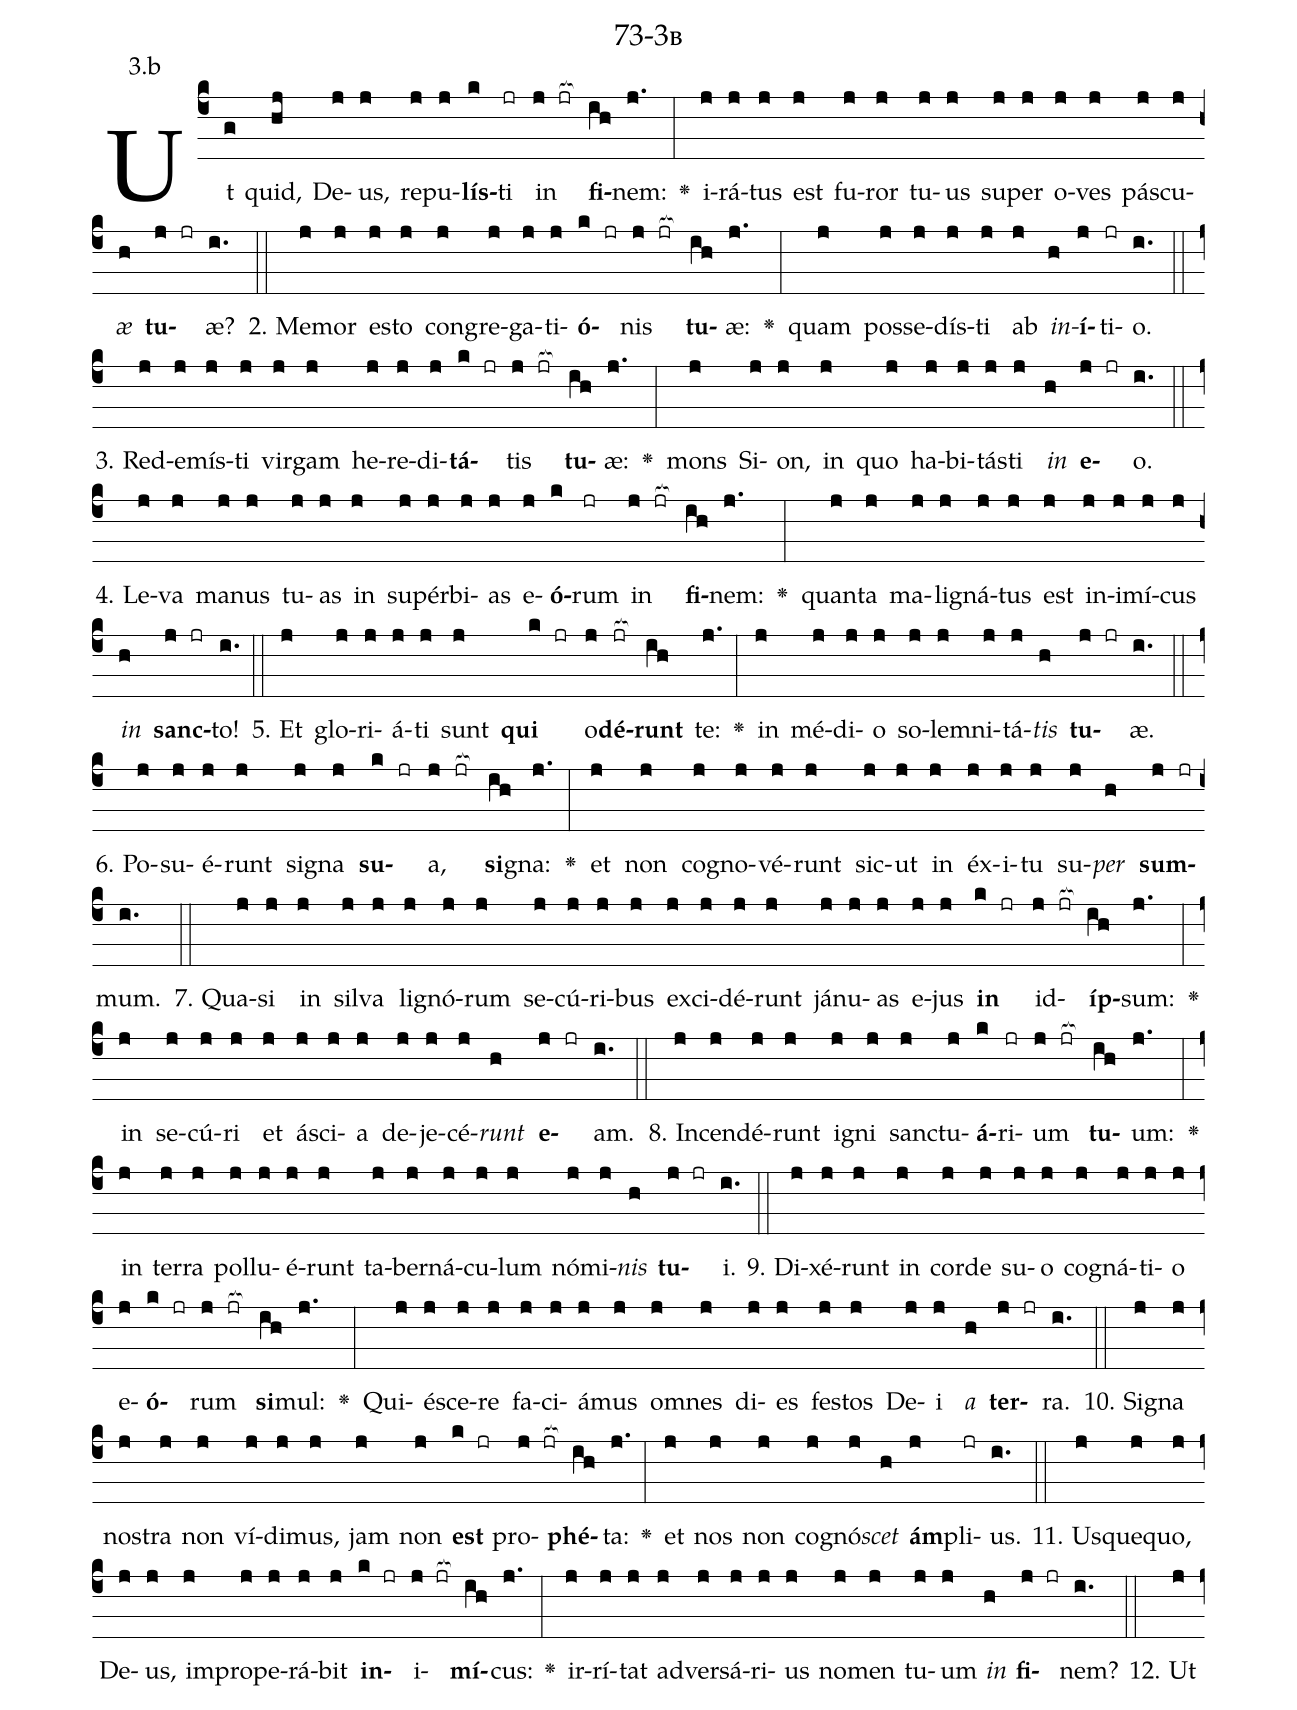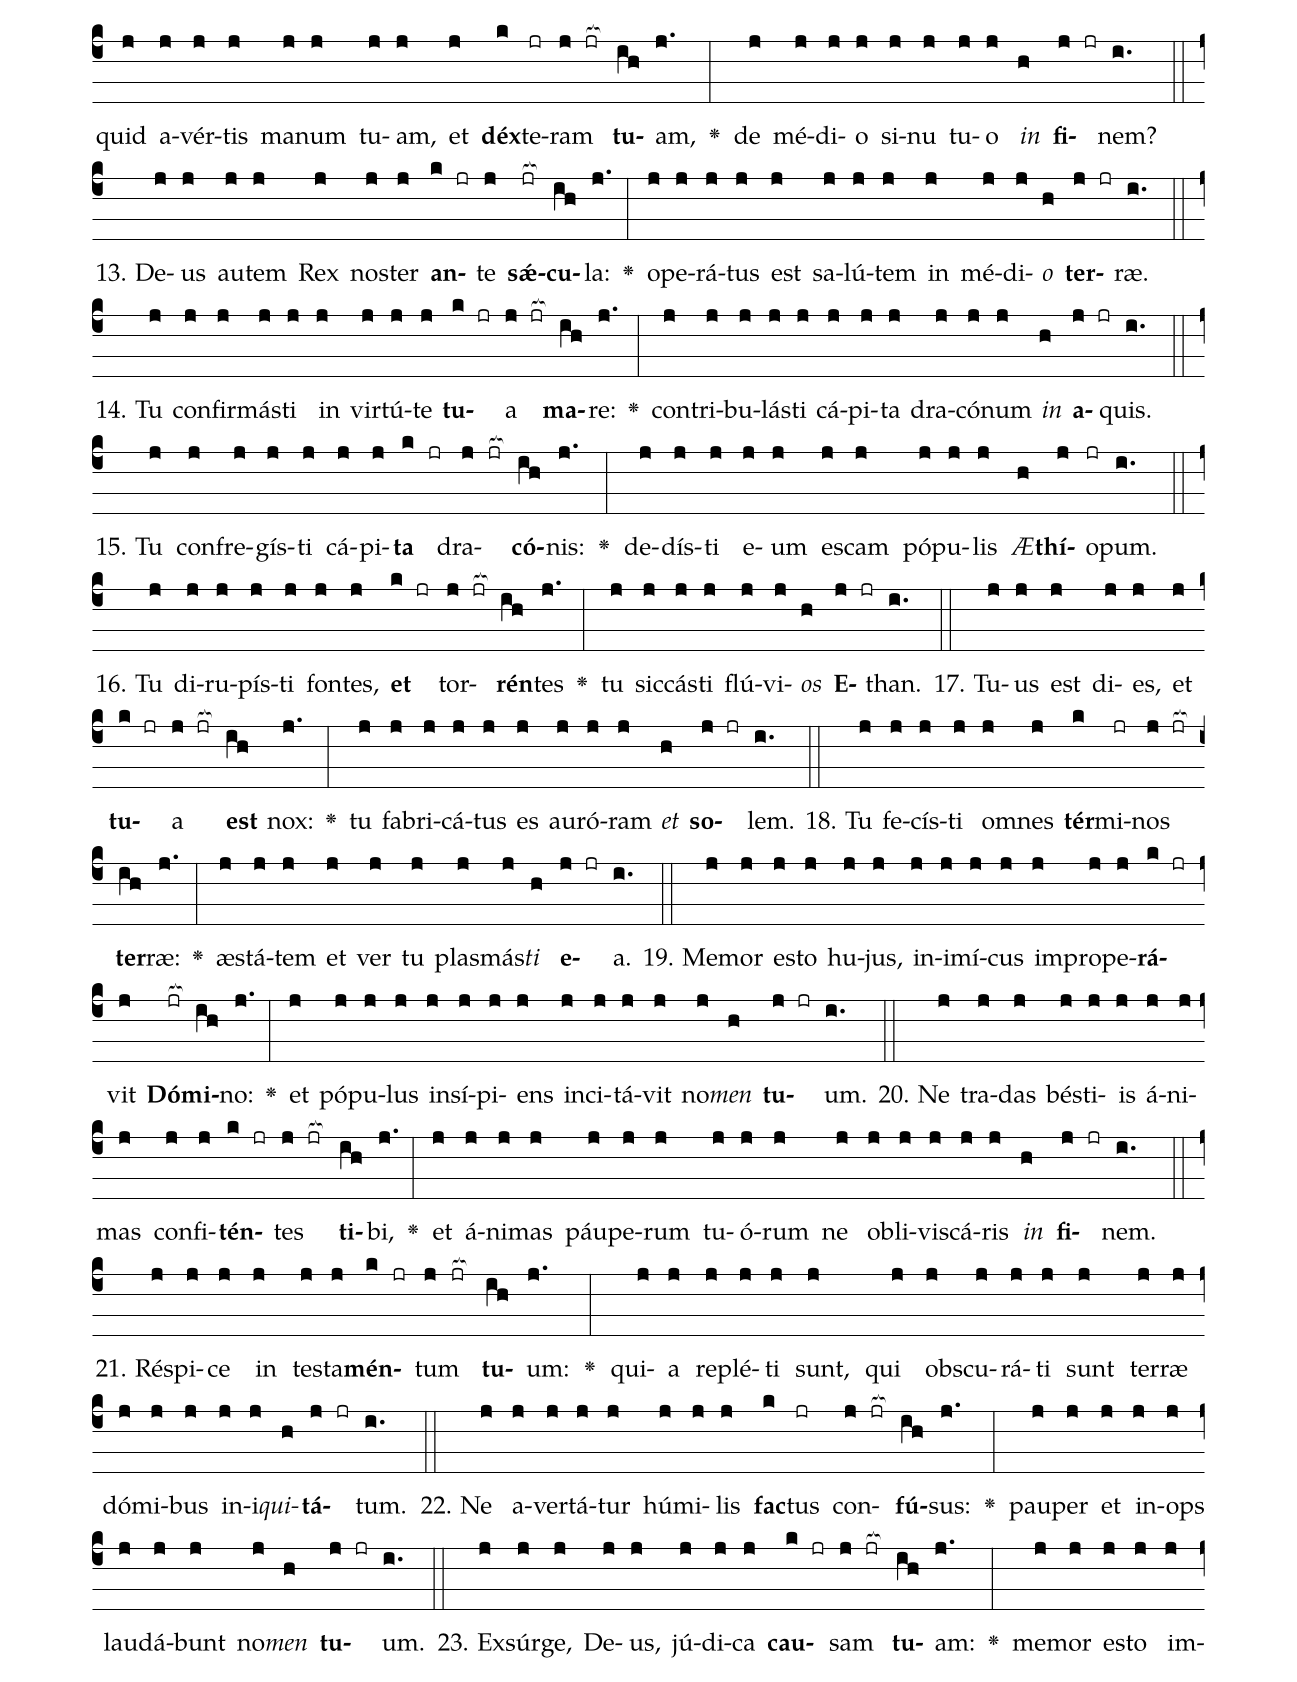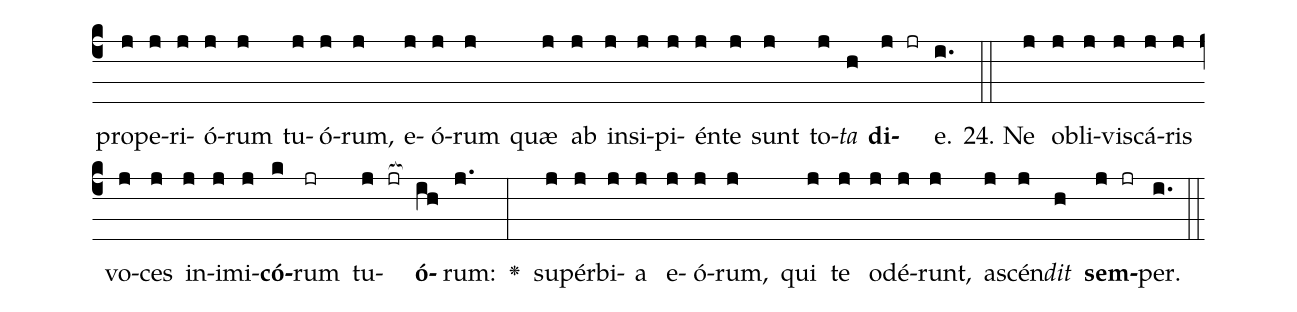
name: 73-3b;
annotation: 3.b;
%%
(c4)Ut(g) quid,(hj) De(j)us,(j) re(j)pu(j)<b>lís</b>(k)ti(jr) in(j jr[ocb:1{]) <b>fi</b>(ih[ocb:0}])nem:(j.) <v>\greheightstar</v>(:) i(j)rá(j)tus(j) est(j) fu(j)ror(j) tu(j)us(j) su(j)per(j) o(j)ves(j) pás(j)cu(j)<i>æ</i>(h) <b>tu</b>(j jr)æ?(i.) (::)
2. Me(j)mor(j) es(j)to(j) con(j)gre(j)ga(j)ti(j)<b>ó</b>(k jr)nis(j jr[ocb:1{]) <b>tu</b>(ih[ocb:0}])æ:(j.) <v>\greheightstar</v>(:) quam(j) pos(j)se(j)dís(j)ti(j) ab(j) <i>in</i>(h)<b>í</b>(j)ti(jr)o.(i.) (::)
3. Red(j)e(j)mís(j)ti(j) vir(j)gam(j) he(j)re(j)di(j)<b>tá</b>(k jr)tis(j jr[ocb:1{]) <b>tu</b>(ih[ocb:0}])æ:(j.) <v>\greheightstar</v>(:) mons(j) Si(j)on,(j) in(j) quo(j) ha(j)bi(j)tás(j)ti(j) <i>in</i>(h) <b>e</b>(j jr)o.(i.) (::)
4. Le(j)va(j) ma(j)nus(j) tu(j)as(j) in(j) su(j)pér(j)bi(j)as(j) e(j)<b>ó</b>(k)rum(jr) in(j jr[ocb:1{]) <b>fi</b>(ih[ocb:0}])nem:(j.) <v>\greheightstar</v>(:) quan(j)ta(j) ma(j)li(j)gná(j)tus(j) est(j) in(j)i(j)mí(j)cus(j) <i>in</i>(h) <b>sanc</b>(j jr)to!(i.) (::)
5. Et(j) glo(j)ri(j)á(j)ti(j) sunt(j) <b>qui</b>(k jr) o(j)<b>dé</b>(jr[ocb:1{])<b>runt</b>(ih[ocb:0}]) te:(j.) <v>\greheightstar</v>(:) in(j) mé(j)di(j)o(j) so(j)lem(j)ni(j)tá(j)<i>tis</i>(h) <b>tu</b>(j jr)æ.(i.) (::)
6. Po(j)su(j)é(j)runt(j) si(j)gna(j) <b>su</b>(k jr)a,(j jr[ocb:1{]) <b>si</b>(ih[ocb:0}])gna:(j.) <v>\greheightstar</v>(:) et(j) non(j) co(j)gno(j)vé(j)runt(j) sic(j)ut(j) in(j) éx(j)i(j)tu(j) su(j)<i>per</i>(h) <b>sum</b>(j jr)mum.(i.) (::)
7. Qua(j)si(j) in(j) sil(j)va(j) li(j)gnó(j)rum(j) se(j)cú(j)ri(j)bus(j) ex(j)ci(j)dé(j)runt(j) já(j)nu(j)as(j) e(j)jus(j) <b>in</b>(k jr) id(j jr[ocb:1{])<b>íp</b>(ih[ocb:0}])sum:(j.) <v>\greheightstar</v>(:) in(j) se(j)cú(j)ri(j) et(j) á(j)sci(j)a(j) de(j)je(j)cé(j)<i>runt</i>(h) <b>e</b>(j jr)am.(i.) (::)
8. In(j)cen(j)dé(j)runt(j) i(j)gni(j) sanc(j)tu(j)<b>á</b>(k)ri(jr)um(j jr[ocb:1{]) <b>tu</b>(ih[ocb:0}])um:(j.) <v>\greheightstar</v>(:) in(j) ter(j)ra(j) pol(j)lu(j)é(j)runt(j) ta(j)ber(j)ná(j)cu(j)lum(j) nó(j)mi(j)<i>nis</i>(h) <b>tu</b>(j jr)i.(i.) (::)
9. Di(j)xé(j)runt(j) in(j) cor(j)de(j) su(j)o(j) co(j)gná(j)ti(j)o(j) e(j)<b>ó</b>(k jr)rum(j jr[ocb:1{]) <b>si</b>(ih[ocb:0}])mul:(j.) <v>\greheightstar</v>(:) Qui(j)é(j)sce(j)re(j) fa(j)ci(j)á(j)mus(j) om(j)nes(j) di(j)es(j) fes(j)tos(j) De(j)i(j) <i>a</i>(h) <b>ter</b>(j jr)ra.(i.) (::)
10. Si(j)gna(j) nos(j)tra(j) non(j) ví(j)di(j)mus,(j) jam(j) non(j) <b>est</b>(k jr) pro(j jr[ocb:1{])<b>phé</b>(ih[ocb:0}])ta:(j.) <v>\greheightstar</v>(:) et(j) nos(j) non(j) co(j)gnó(j)<i>scet</i>(h) <b>ám</b>(j)pli(jr)us.(i.) (::)
11. Us(j)que(j)quo,(j) De(j)us,(j) im(j)pro(j)pe(j)rá(j)bit(j) <b>in</b>(k jr)i(j jr[ocb:1{])<b>mí</b>(ih[ocb:0}])cus:(j.) <v>\greheightstar</v>(:) ir(j)rí(j)tat(j) ad(j)ver(j)sá(j)ri(j)us(j) no(j)men(j) tu(j)um(j) <i>in</i>(h) <b>fi</b>(j jr)nem?(i.) (::)
12. Ut(j) quid(j) a(j)vér(j)tis(j) ma(j)num(j) tu(j)am,(j) et(j) <b>déx</b>(k)te(jr)ram(j jr[ocb:1{]) <b>tu</b>(ih[ocb:0}])am,(j.) <v>\greheightstar</v>(:) de(j) mé(j)di(j)o(j) si(j)nu(j) tu(j)o(j) <i>in</i>(h) <b>fi</b>(j jr)nem?(i.) (::)
13. De(j)us(j) au(j)tem(j) Rex(j) nos(j)ter(j) <b>an</b>(k jr)te(j) <b>sǽ</b>(jr[ocb:1{])<b>cu</b>(ih[ocb:0}])la:(j.) <v>\greheightstar</v>(:) o(j)pe(j)rá(j)tus(j) est(j) sa(j)lú(j)tem(j) in(j) mé(j)di(j)<i>o</i>(h) <b>ter</b>(j jr)ræ.(i.) (::)
14. Tu(j) con(j)fir(j)más(j)ti(j) in(j) vir(j)tú(j)te(j) <b>tu</b>(k jr)a(j jr[ocb:1{]) <b>ma</b>(ih[ocb:0}])re:(j.) <v>\greheightstar</v>(:) con(j)tri(j)bu(j)lás(j)ti(j) cá(j)pi(j)ta(j) dra(j)có(j)num(j) <i>in</i>(h) <b>a</b>(j jr)quis.(i.) (::)
15. Tu(j) con(j)fre(j)gís(j)ti(j) cá(j)pi(j)<b>ta</b>(k jr) dra(j jr[ocb:1{])<b>có</b>(ih[ocb:0}])nis:(j.) <v>\greheightstar</v>(:) de(j)dís(j)ti(j) e(j)um(j) es(j)cam(j) pó(j)pu(j)lis(j) <i>Æ</i>(h)<b>thí</b>(j)o(jr)pum.(i.) (::)
16. Tu(j) di(j)ru(j)pís(j)ti(j) fon(j)tes,(j) <b>et</b>(k jr) tor(j jr[ocb:1{])<b>rén</b>(ih[ocb:0}])tes(j.) <v>\greheightstar</v>(:) tu(j) sic(j)cás(j)ti(j) flú(j)vi(j)<i>os</i>(h) <b>E</b>(j jr)than.(i.) (::)
17. Tu(j)us(j) est(j) di(j)es,(j) et(j) <b>tu</b>(k jr)a(j jr[ocb:1{]) <b>est</b>(ih[ocb:0}]) nox:(j.) <v>\greheightstar</v>(:) tu(j) fa(j)bri(j)cá(j)tus(j) es(j) au(j)ró(j)ram(j) <i>et</i>(h) <b>so</b>(j jr)lem.(i.) (::)
18. Tu(j) fe(j)cís(j)ti(j) om(j)nes(j) <b>tér</b>(k)mi(jr)nos(j jr[ocb:1{]) <b>ter</b>(ih[ocb:0}])ræ:(j.) <v>\greheightstar</v>(:) æs(j)tá(j)tem(j) et(j) ver(j) tu(j) plas(j)más(j)<i>ti</i>(h) <b>e</b>(j jr)a.(i.) (::)
19. Me(j)mor(j) es(j)to(j) hu(j)jus,(j) in(j)i(j)mí(j)cus(j) im(j)pro(j)pe(j)<b>rá</b>(k jr)vit(j) <b>Dó</b>(jr[ocb:1{])<b>mi</b>(ih[ocb:0}])no:(j.) <v>\greheightstar</v>(:) et(j) pó(j)pu(j)lus(j) in(j)sí(j)pi(j)ens(j) in(j)ci(j)tá(j)vit(j) no(j)<i>men</i>(h) <b>tu</b>(j jr)um.(i.) (::)
20. Ne(j) tra(j)das(j) bés(j)ti(j)is(j) á(j)ni(j)mas(j) con(j)fi(j)<b>tén</b>(k jr)tes(j jr[ocb:1{]) <b>ti</b>(ih[ocb:0}])bi,(j.) <v>\greheightstar</v>(:) et(j) á(j)ni(j)mas(j) páu(j)pe(j)rum(j) tu(j)ó(j)rum(j) ne(j) ob(j)li(j)vis(j)cá(j)ris(j) <i>in</i>(h) <b>fi</b>(j jr)nem.(i.) (::)
21. Ré(j)spi(j)ce(j) in(j) tes(j)ta(j)<b>mén</b>(k jr)tum(j jr[ocb:1{]) <b>tu</b>(ih[ocb:0}])um:(j.) <v>\greheightstar</v>(:) qui(j)a(j) re(j)plé(j)ti(j) sunt,(j) qui(j) obs(j)cu(j)rá(j)ti(j) sunt(j) ter(j)ræ(j) dó(j)mi(j)bus(j) in(j)i(j)<i>qui</i>(h)<b>tá</b>(j jr)tum.(i.) (::)
22. Ne(j) a(j)ver(j)tá(j)tur(j) hú(j)mi(j)lis(j) <b>fac</b>(k)tus(jr) con(j jr[ocb:1{])<b>fú</b>(ih[ocb:0}])sus:(j.) <v>\greheightstar</v>(:) pau(j)per(j) et(j) in(j)ops(j) lau(j)dá(j)bunt(j) no(j)<i>men</i>(h) <b>tu</b>(j jr)um.(i.) (::)
23. Ex(j)súr(j)ge,(j) De(j)us,(j) jú(j)di(j)ca(j) <b>cau</b>(k jr)sam(j jr[ocb:1{]) <b>tu</b>(ih[ocb:0}])am:(j.) <v>\greheightstar</v>(:) me(j)mor(j) es(j)to(j) im(j)pro(j)pe(j)ri(j)ó(j)rum(j) tu(j)ó(j)rum,(j) e(j)ó(j)rum(j) quæ(j) ab(j) in(j)si(j)pi(j)én(j)te(j) sunt(j) to(j)<i>ta</i>(h) <b>di</b>(j jr)e.(i.) (::)
24. Ne(j) ob(j)li(j)vis(j)cá(j)ris(j) vo(j)ces(j) in(j)i(j)mi(j)<b>có</b>(k)rum(jr) tu(j jr[ocb:1{])<b>ó</b>(ih[ocb:0}])rum:(j.) <v>\greheightstar</v>(:) su(j)pér(j)bi(j)a(j) e(j)ó(j)rum,(j) qui(j) te(j) o(j)dé(j)runt,(j) a(j)scén(j)<i>dit</i>(h) <b>sem</b>(j jr)per.(i.) (::)
